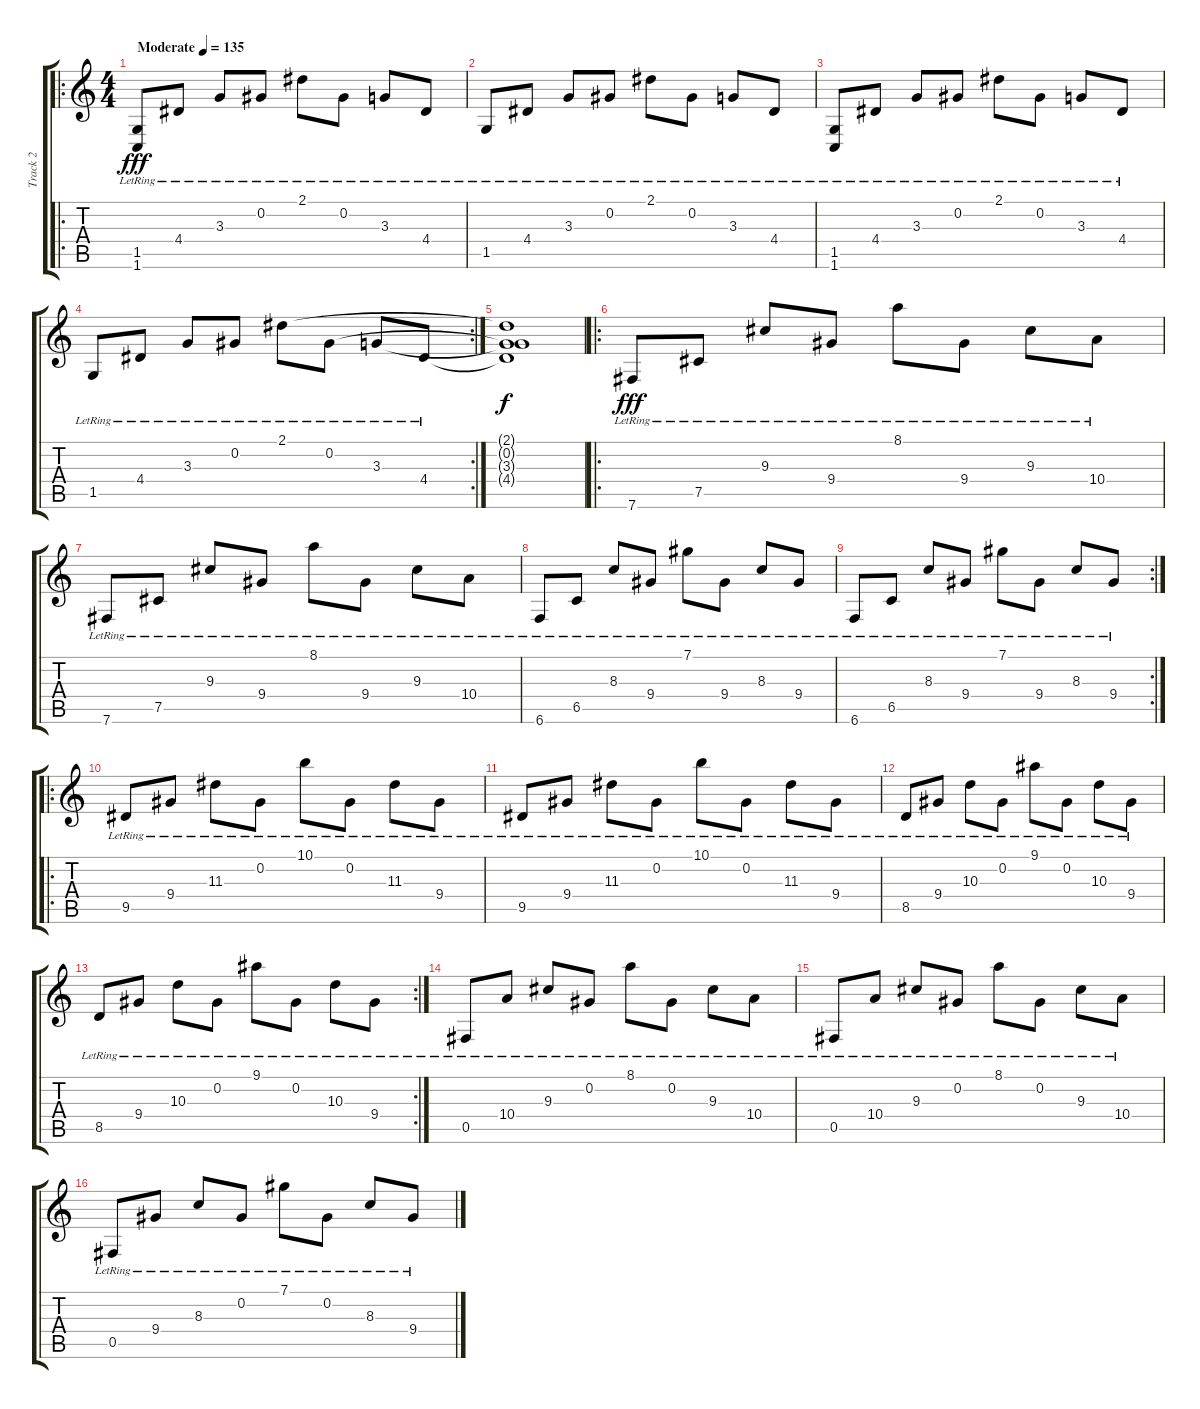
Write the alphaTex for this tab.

\track ("Track 2" "Track 2") {instrument electricguitarjazz}
\staff {score tabs}
\tuning (Db4 Ab3 E3 B2 Gb2 B1) {hide}
\ro
\ts (4 4)
\tempo (135 "Moderate")
\clef g2
\ks c
(1.5{lr} 1.6{lr}).8{dy fff instrument electricguitarjazz} 4.4{lr}.8 3.3{lr}.8 0.2{lr}.8 2.1{lr}.8 0.2{lr}.8 3.3{lr}.8 4.4{lr}.8 |
1.5{lr}.8 4.4{lr}.8 3.3{lr}.8 0.2{lr}.8 2.1{lr}.8 0.2{lr}.8 3.3{lr}.8 4.4{lr}.8 |
(1.5{lr} 1.6{lr}).8 4.4{lr}.8 3.3{lr}.8 0.2{lr}.8 2.1{lr}.8 0.2{lr}.8 3.3{lr}.8 4.4{lr}.8 |
\rc 2
1.5{lr}.8 4.4{lr}.8 3.3{lr}.8 0.2{lr}.8 2.1{lr}.8 0.2{lr}.8 3.3{lr}.8 4.4{lr}.8 |
(2.1{t} 0.2{t} 3.3{t} 4.4{t}).1{dy f} |
\ro
7.6{lr}.8{dy fff} 7.5{lr}.8 9.3{lr}.8 9.4{lr}.8 8.1{lr}.8 9.4{lr}.8 9.3{lr}.8 10.4{lr}.8 |
7.6{lr}.8 7.5{lr}.8 9.3{lr}.8 9.4{lr}.8 8.1{lr}.8 9.4{lr}.8 9.3{lr}.8 10.4{lr}.8 |
6.6{lr}.8 6.5{lr}.8 8.3{lr}.8 9.4{lr}.8 7.1{lr}.8 9.4{lr}.8 8.3{lr}.8 9.4{lr}.8 |
\rc 2
6.6{lr}.8 6.5{lr}.8 8.3{lr}.8 9.4{lr}.8 7.1{lr}.8 9.4{lr}.8 8.3{lr}.8 9.4{lr}.8 |
\ro
9.5{lr}.8 9.4{lr}.8 11.3{lr}.8 0.2{lr}.8 10.1{lr}.8 0.2{lr}.8 11.3{lr}.8 9.4{lr}.8 |
9.5{lr}.8 9.4{lr}.8 11.3{lr}.8 0.2{lr}.8 10.1{lr}.8 0.2{lr}.8 11.3{lr}.8 9.4{lr}.8 |
8.5{lr}.8 9.4{lr}.8 10.3{lr}.8 0.2{lr}.8 9.1{lr}.8 0.2{lr}.8 10.3{lr}.8 9.4{lr}.8 |
\rc 2
8.5{lr}.8 9.4{lr}.8 10.3{lr}.8 0.2{lr}.8 9.1{lr}.8 0.2{lr}.8 10.3{lr}.8 9.4{lr}.8 |
0.5{lr}.8 10.4{lr}.8 9.3{lr}.8 0.2{lr}.8 8.1{lr}.8 0.2{lr}.8 9.3{lr}.8 10.4{lr}.8 |
0.5{lr}.8 10.4{lr}.8 9.3{lr}.8 0.2{lr}.8 8.1{lr}.8 0.2{lr}.8 9.3{lr}.8 10.4{lr}.8 |
0.5{lr}.8 9.4{lr}.8 8.3{lr}.8 0.2{lr}.8 7.1{lr}.8 0.2{lr}.8 8.3{lr}.8 9.4{lr}.8
